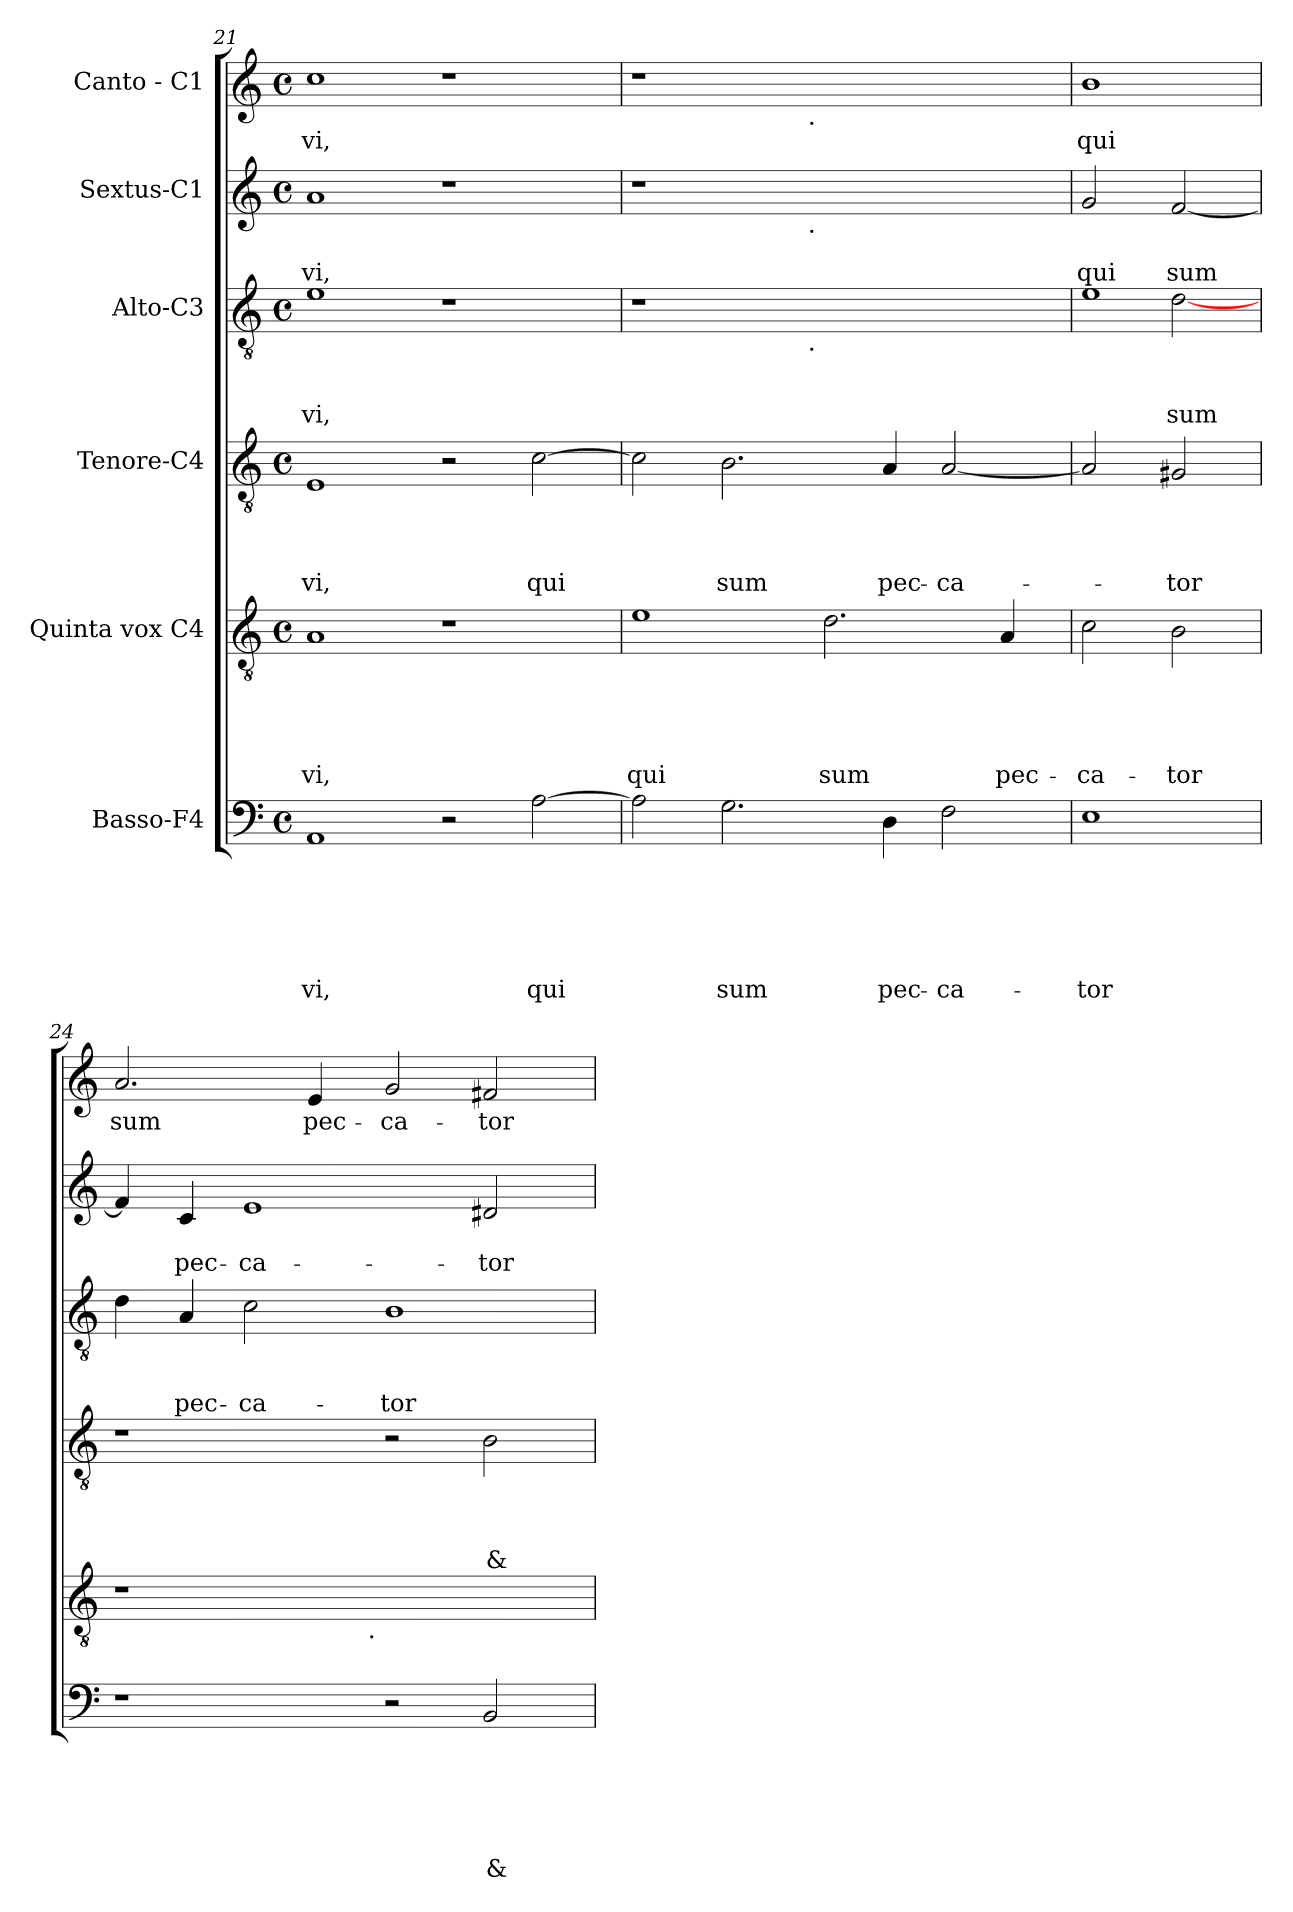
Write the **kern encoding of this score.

**kern	**text	**text	**text	**text	**text	**text	**kern	**text	**text	**text	**text	**text	**kern	**text	**text	**text	**text	**kern	**text	**text	**text	**kern	**text	**text	**kern	**text
*part6	*part6	*part6	*part6	*part6	*part6	*part6	*part5	*part5	*part5	*part5	*part5	*part5	*part4	*part4	*part4	*part4	*part4	*part3	*part3	*part3	*part3	*part2	*part2	*part2	*part1	*part1
*staff6	*staff6	*staff6	*staff6	*staff6	*staff6	*staff6	*staff5	*staff5	*staff5	*staff5	*staff5	*staff5	*staff4	*staff4	*staff4	*staff4	*staff4	*staff3	*staff3	*staff3	*staff3	*staff2	*staff2	*staff2	*staff1	*staff1
*I"Basso-F4	*	*	*	*	*	*	*I"Quinta vox C4	*	*	*	*	*	*I"Tenore-C4	*	*	*	*	*I"Alto-C3	*	*	*	*I"Sextus-C1	*	*	*I"Canto - C1	*
*clefF4	*	*	*	*	*	*	*clefGv2	*	*	*	*	*	*clefGv2	*	*	*	*	*clefGv2	*	*	*	*clefG2	*	*	*clefG2	*
*k[]	*	*	*	*	*	*	*k[]	*	*	*	*	*	*k[]	*	*	*	*	*k[]	*	*	*	*k[]	*	*	*k[]	*
*C:	*	*	*	*	*	*	*C:	*	*	*	*	*	*C:	*	*	*	*	*C:	*	*	*	*C:	*	*	*C:	*
*M4/4	*	*	*	*	*	*	*M4/4	*	*	*	*	*	*M4/4	*	*	*	*	*M4/4	*	*	*	*M4/4	*	*	*M4/4	*
*met(c)	*	*	*	*	*	*	*met(c)	*	*	*	*	*	*met(c)	*	*	*	*	*met(c)	*	*	*	*met(c)	*	*	*met(c)	*
=21	=21	=21	=21	=21	=21	=21	=21	=21	=21	=21	=21	=21	=21	=21	=21	=21	=21	=21	=21	=21	=21	=21	=21	=21	=21	=21
!	!	!	!	!	!	!LO:LY:b	!	!	!	!	!	!LO:LY:b	!	!	!	!	!LO:LY:b	!	!	!	!LO:LY:b	!	!	!LO:LY:b	!	!LO:LY:b
1AA	.	.	.	.	.	-vi,	1A	.	.	.	.	-vi,	1E	.	.	.	-vi,	1e	.	.	-vi,	1a	.	-vi,	1cc	-vi,
2r	.	.	.	.	.	.	1r	.	.	.	.	.	2r	.	.	.	.	1r	.	.	.	1r	.	.	1r	.
!	!	!	!	!	!	!LO:LY:b	!	!	!	!	!	!	!	!	!	!	!LO:LY:b	!	!	!	!	!	!	!	!	!
[>2A\	.	.	.	.	.	qui	.	.	.	.	.	.	[>2c\	.	.	.	qui	.	.	.	.	.	.	.	.	.
=22	=22	=22	=22	=22	=22	=22	=22	=22	=22	=22	=22	=22	=22	=22	=22	=22	=22	=22	=22	=22	=22	=22	=22	=22	=22	=22
!	!	!	!	!	!	!	!	!	!	!	!	!LO:LY:b	!	!	!	!	!	!	!	!	!	!	!	!	!	!
*	*	*	*	*	*	*	*	*	*	*	*	*	*	*	*	*	*	*^	*	*	*	*^	*	*	*^	*
2A\]	.	.	.	.	.	.	1e	.	.	.	.	qui	2c\]	.	.	.	.	1r	2ryy	.	.	.	1r	2ryy	.	.	1r	2ryy	.
!	!	!	!	!	!	!LO:LY:b	!	!	!	!	!	!	!	!	!	!	!LO:LY:b	!	!	!	!	!	!	!	!	!	!	!	!
2.G\	.	.	.	.	.	sum	.	.	.	.	.	.	2.B\	.	.	.	sum	.	4...ryy	.	.	.	.	4...ryy	.	.	.	4...ryy	.
!	!	!	!	!	!	!	!	!	!	!	!	!	!	!	!	!	!	!	!	!	!	!	!	!	!	!	!	!LO:TX:b:t=.	!
!	!	!	!	!	!	!	!	!	!	!	!	!	!	!	!	!	!	!	!	!	!	!	!	!LO:TX:b:t=.	!	!	!	!	!
!	!	!	!	!	!	!	!	!	!	!	!	!	!	!	!	!	!	!	!LO:TX:b:t=.	!	!	!	!	!	!	!	!	!	!
.	.	.	.	.	.	.	.	.	.	.	.	.	.	.	.	.	.	.	1ryy	.	.	.	.	1ryy	.	.	.	1ryy	.
!	!	!	!	!	!	!	!	!	!	!	!	!LO:LY:b	!	!	!	!	!	!	!	!	!	!	!	!	!	!	!	!	!
.	.	.	.	.	.	.	2.d\	.	.	.	.	sum	.	.	.	.	.	1ryy	.	.	.	.	1ryy	.	.	.	1ryy	.	.
!	!	!	!	!	!	!LO:LY:b	!	!	!	!	!	!	!	!	!	!	!LO:LY:b	!	!	!	!	!	!	!	!	!	!	!	!
4D\	.	.	.	.	.	pec-	.	.	.	.	.	.	4A/	.	.	.	pec-	.	.	.	.	.	.	.	.	.	.	.	.
!	!	!	!	!	!	!LO:LY:b	!	!	!	!	!	!	!	!	!	!	!LO:LY:b	!	!	!	!	!	!	!	!	!	!	!	!
2F\	.	.	.	.	.	-ca-	.	.	.	.	.	.	[<2A/	.	.	.	-ca-	.	.	.	.	.	.	.	.	.	.	.	.
!	!	!	!	!	!	!	!	!	!	!	!	!LO:LY:b	!	!	!	!	!	!	!	!	!	!	!	!	!	!	!	!	!
.	.	.	.	.	.	.	4A/	.	.	.	.	pec-	.	.	.	.	.	.	.	.	.	.	.	.	.	.	.	.	.
.	.	.	.	.	.	.	.	.	.	.	.	.	.	.	.	.	.	.	32ryy	.	.	.	.	32ryy	.	.	.	32ryy	.
=23	=23	=23	=23	=23	=23	=23	=23	=23	=23	=23	=23	=23	=23	=23	=23	=23	=23	=23	=23	=23	=23	=23	=23	=23	=23	=23	=23	=23	=23
!	!	!	!	!	!	!LO:LY:b	!	!	!	!	!	!LO:LY:b	!	!	!	!	!	!	!	!	!	!	!	!	!	!LO:LY:b	!	!	!LO:LY:b
*	*	*	*	*	*	*	*	*	*	*	*	*	*	*	*	*	*	*	*	*	*	*	*v	*v	*	*	*	*	*
*	*	*	*	*	*	*	*	*	*	*	*	*	*	*	*	*	*	*	*	*	*	*	*	*	*	*v	*v	*
1E	.	.	.	.	.	-tor	2c\	.	.	.	.	-ca-	2A/]	.	.	.	.	1e	2ryy	.	.	.	2g/	.	qui	1b	qui
!	!	!	!	!	!	!	!	!	!	!	!	!LO:LY:b	!	!	!	!	!LO:LY:b	!	!	!	!	!LO:LY:b	!	!	!LO:LY:b	!	!
.	.	.	.	.	.	.	2B\	.	.	.	.	-tor	2G#X/	.	.	.	-tor	.	[>2d\	.	.	sum	[>2f/	.	sum	.	.
!!LO:PB:g=z
=24	=24	=24	=24	=24	=24	=24	=24	=24	=24	=24	=24	=24	=24	=24	=24	=24	=24	=24	=24	=24	=24	=24	=24	=24	=24	=24	=24
!	!	!	!	!	!	!	!	!	!	!	!	!	!	!	!	!	!	!	!	!	!	!	!	!	!	!	!LO:LY:b
*	*	*	*	*	*	*	*^	*	*	*	*	*	*	*	*	*	*	*v	*v	*	*	*	*	*	*	*	*
1r	.	.	.	.	.	.	1r	2ryy	.	.	.	.	.	1r	.	.	.	.	4d\	.	.	.	4f/]	.	.	2.a/	sum
!	!	!	!	!	!	!	!	!	!	!	!	!	!	!	!	!	!	!	!	!	!	!LO:LY:b	!	!	!LO:LY:b	!	!
.	.	.	.	.	.	.	.	.	.	.	.	.	.	.	.	.	.	.	4A/	.	.	pec-	4c/	.	pec-	.	.
!	!	!	!	!	!	!	!	!	!	!	!	!	!	!	!	!	!	!	!	!	!	!LO:LY:b	!	!	!LO:LY:b	!	!
.	.	.	.	.	.	.	.	4...ryy	.	.	.	.	.	.	.	.	.	.	2c\	.	.	-ca-	1e	.	-ca-	.	.
!	!	!	!	!	!	!	!	!	!	!	!	!	!	!	!	!	!	!	!	!	!	!	!	!	!	!	!LO:LY:b
.	.	.	.	.	.	.	.	.	.	.	.	.	.	.	.	.	.	.	.	.	.	.	.	.	.	4e/	pec-
!	!	!	!	!	!	!	!	!LO:TX:b:t=.	!	!	!	!	!	!	!	!	!	!	!	!	!	!	!	!	!	!	!
.	.	.	.	.	.	.	.	1ryy	.	.	.	.	.	.	.	.	.	.	.	.	.	.	.	.	.	.	.
!	!	!	!	!	!	!	!	!	!	!	!	!	!	!	!	!	!	!	!	!	!	!LO:LY:b	!	!	!	!	!LO:LY:b
2r	.	.	.	.	.	.	1ryy	.	.	.	.	.	.	2r	.	.	.	.	1B	.	.	-tor	.	.	.	2g/	-ca-
!	!	!	!	!	!	!LO:LY:b	!	!	!	!	!	!	!	!	!	!	!	!LO:LY:b	!	!	!	!	!	!	!LO:LY:b	!	!LO:LY:b
2BB/	.	.	.	.	.	&	.	.	.	.	.	.	.	2B\	.	.	.	&	.	.	.	.	2d#X/	.	-tor	2f#X/	-tor
.	.	.	.	.	.	.	.	32ryy	.	.	.	.	.	.	.	.	.	.	.	.	.	.	.	.	.	.	.
*	*	*	*	*	*	*	*v	*v	*	*	*	*	*	*	*	*	*	*	*	*	*	*	*	*	*	*	*
=	=	=	=	=	=	=	=	=	=	=	=	=	=	=	=	=	=	=	=	=	=	=	=	=	=	=
*-	*-	*-	*-	*-	*-	*-	*-	*-	*-	*-	*-	*-	*-	*-	*-	*-	*-	*-	*-	*-	*-	*-	*-	*-	*-	*-
